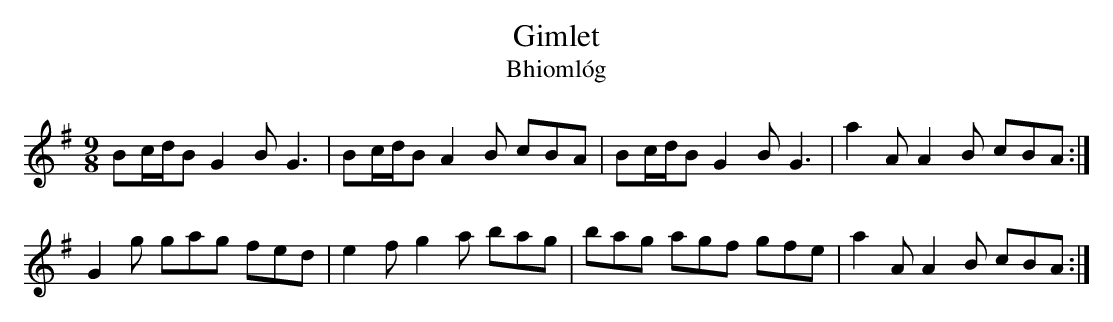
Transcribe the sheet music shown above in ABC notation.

X:1
T: Gimlet
T: Bhioml\'og
L: 1/8
M: 9/8
K: Ador
Bc/d/B G2B G3|Bc/d/B A2B cBA|Bc/d/B G2B G3|a2A A2B cBA :|
G2g gag fed|e2f g2a bag|bag agf gfe|a2A A2B cBA :|
